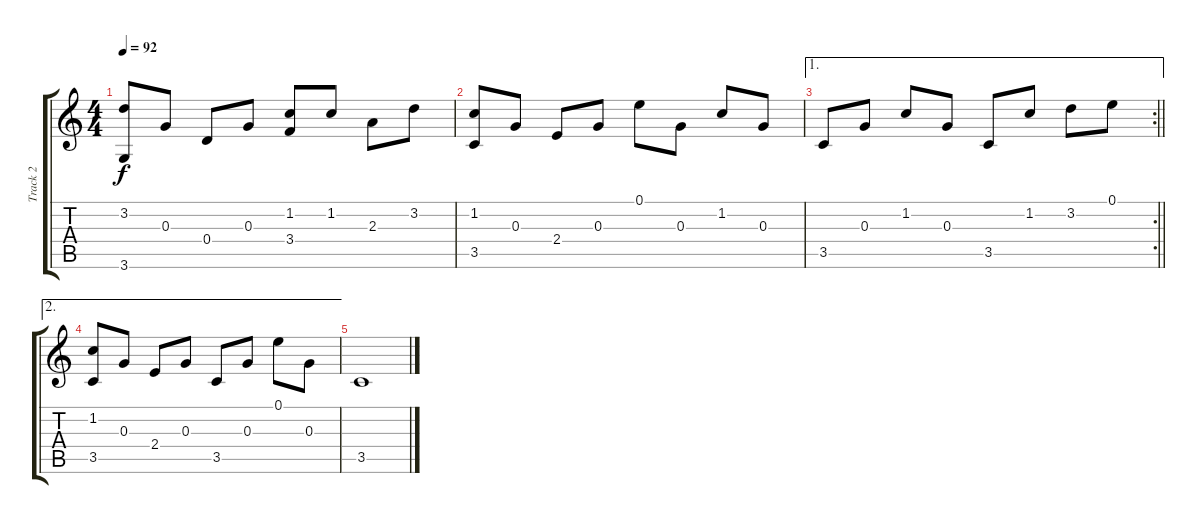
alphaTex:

\track ("Track 2" "Track 2") {solo instrument acousticguitarsteel}
\staff {score tabs}
\tuning (E4 B3 G3 D3 A2 E2) {hide}
\ts (4 4)
\tempo 92
\clef g2
\ks c
(3.2 3.6).8{dy f} 0.3.8 0.4.8 0.3.8 (1.2 3.4).8 1.2.8 2.3.8 3.2.8 |
(1.2 3.5).8 0.3.8 2.4.8 0.3.8 0.1.8 0.3.8 1.2.8 0.3.8 |
\ae 1
\rc 2
\barLineRight lightlight
3.5.8 0.3.8 1.2.8 0.3.8 3.5.8 1.2.8 3.2.8 0.1.8 |
\ae 2
(1.2 3.5).8 0.3.8 2.4.8 0.3.8 3.5.8 0.3.8 0.1.8 0.3.8 |
3.5.1
